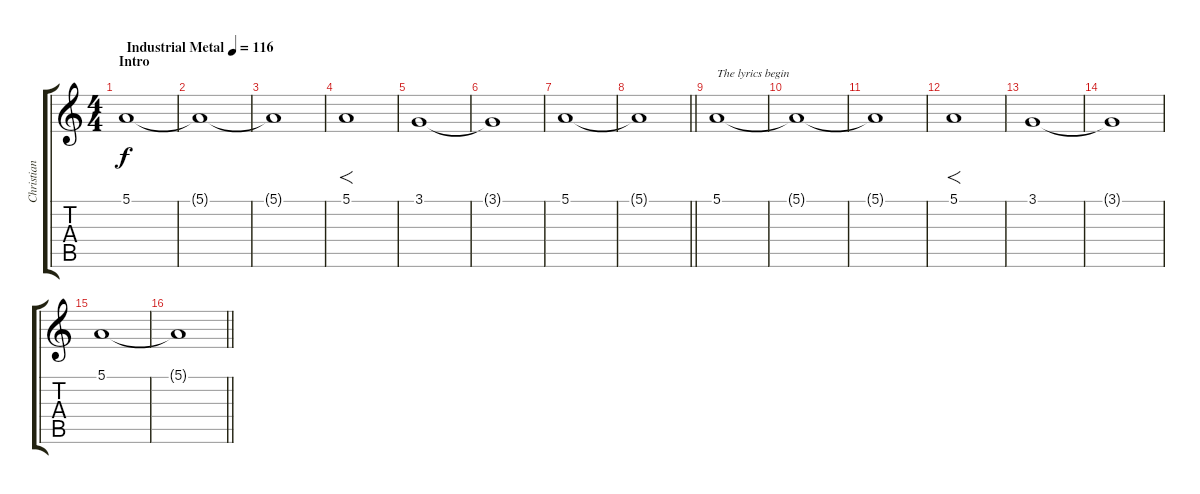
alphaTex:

\track ("Christian Lorenz [Flake]" "Christian ") {instrument pad2warm}
\staff {score tabs}
\tuning (E4 B3 G3 D3 A2 E2) {hide}
\ts (4 4)
\section ("" "Intro")
\tempo (116 "Industrial Metal")
\clef g2
\ks c
5.1.1{dy f volume 13 instrument pad2warm} |
5.1{t}.1 |
5.1{t}.1 |
5.1.1{f volume 16} |
3.1.1{volume 13} |
3.1{t}.1 |
5.1.1 |
\barLineRight lightlight
5.1{t}.1 |
5.1.1{txt "The lyrics begin"} |
5.1{t}.1 |
5.1{t}.1 |
5.1.1{f volume 16} |
3.1.1{volume 13} |
3.1{t}.1 |
5.1.1 |
\barLineRight lightlight
5.1{t}.1
